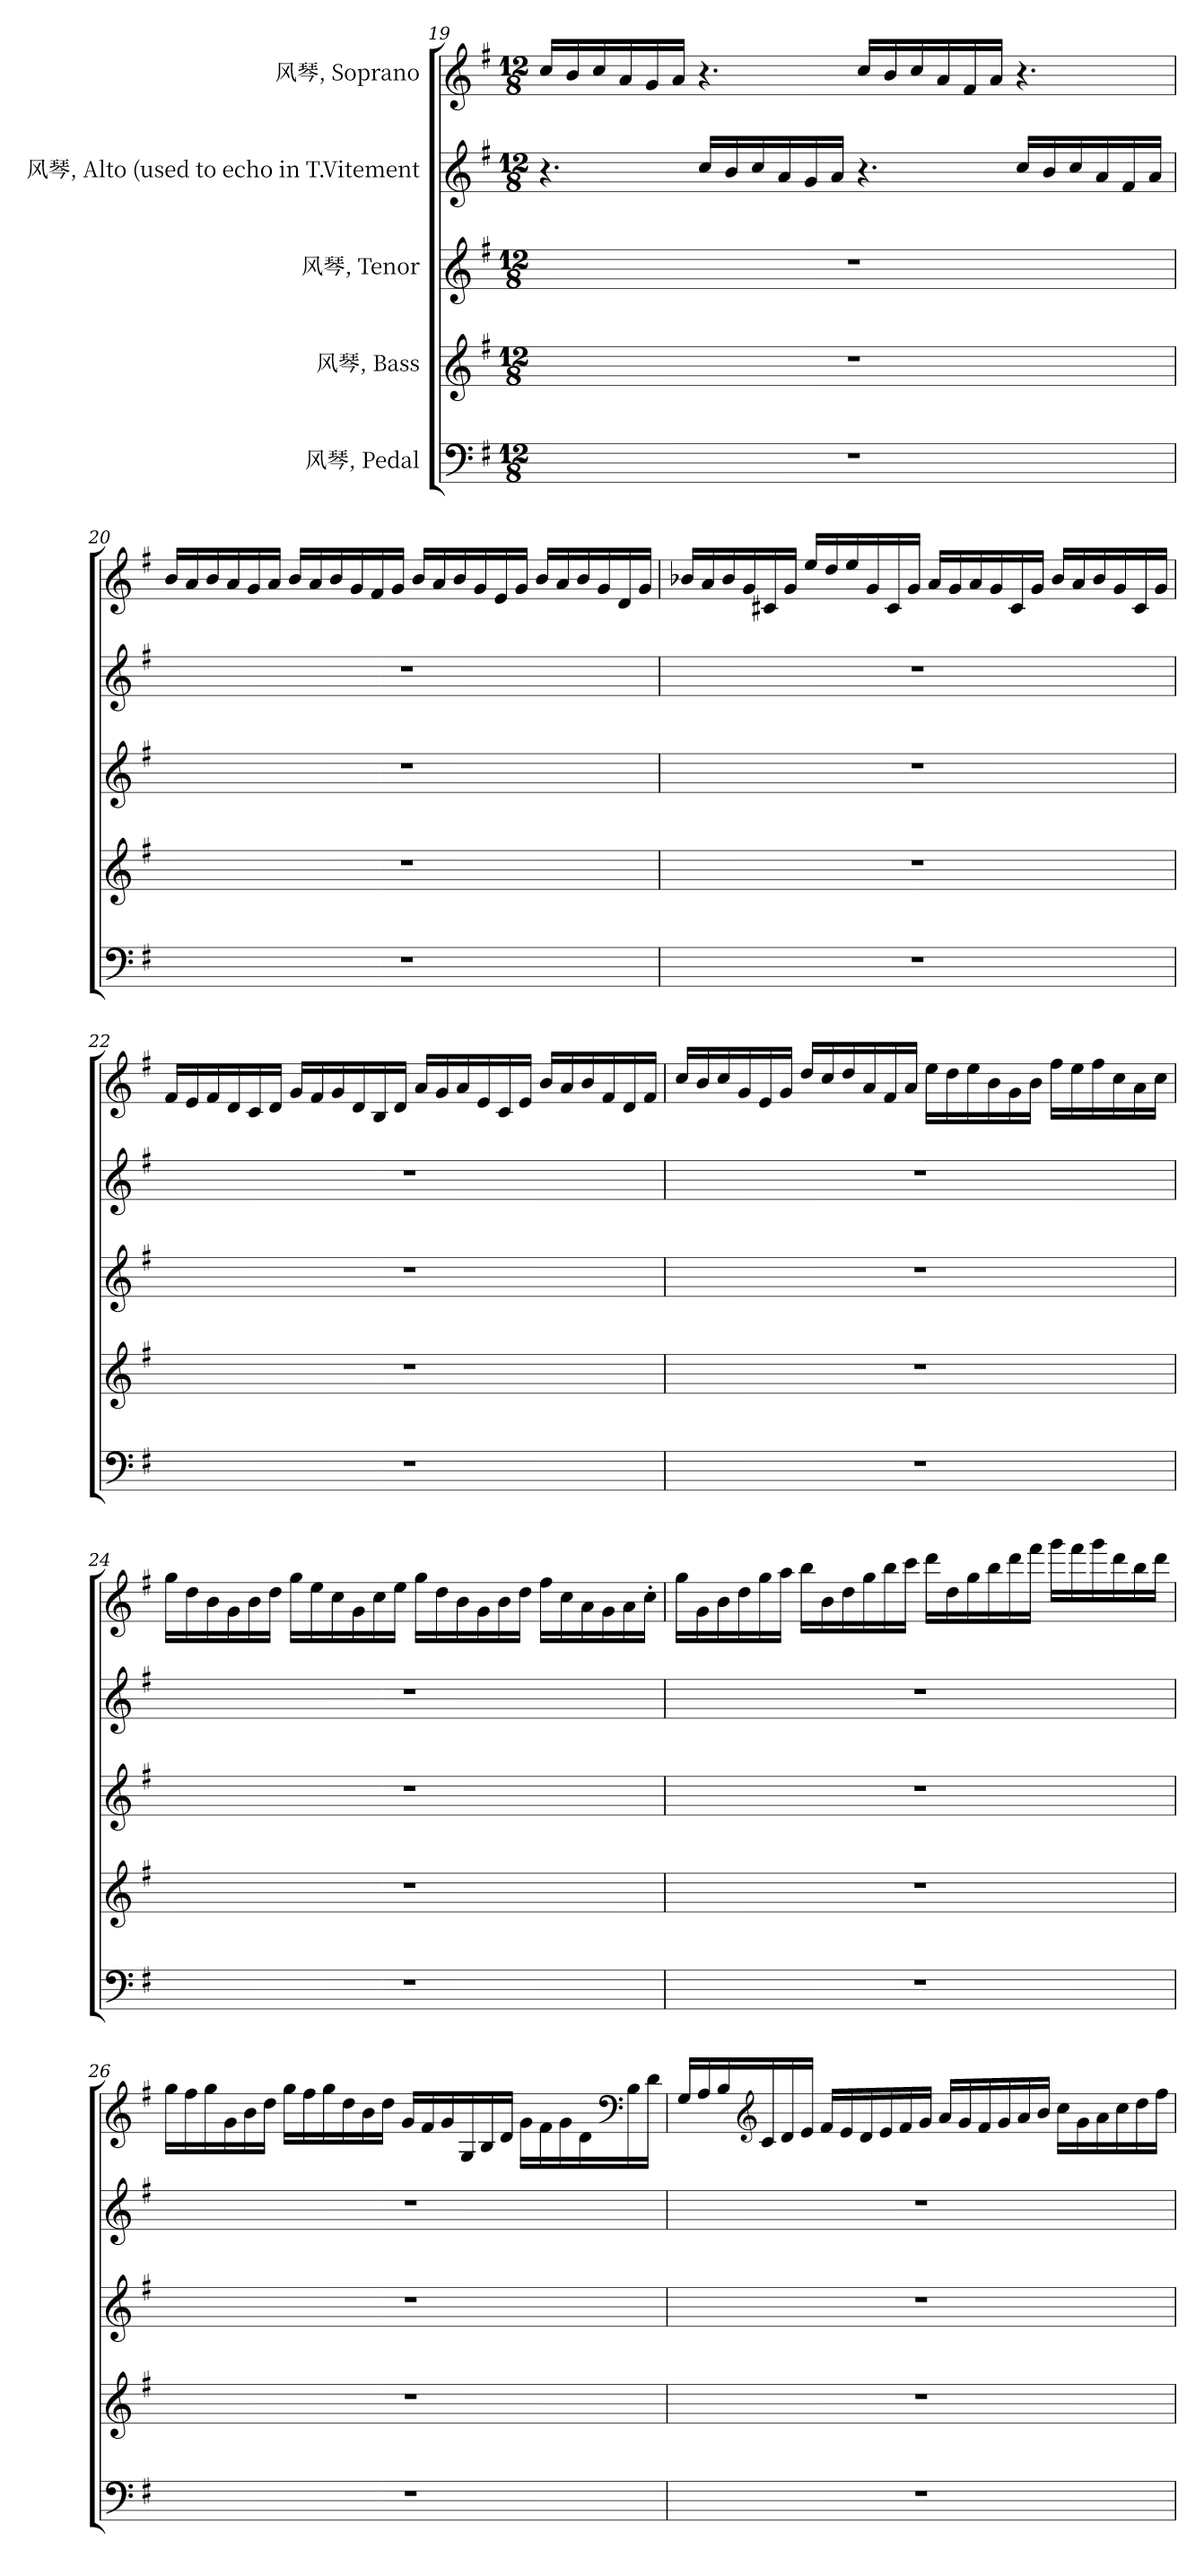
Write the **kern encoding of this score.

**kern	**kern	**kern	**kern	**kern
*part5	*part4	*part3	*part2	*part1
*staff5	*staff4	*staff3	*staff2	*staff1
*I"风琴, Pedal	*I"风琴, Bass	*I"风琴, Tenor	*I"风琴, Alto (used to echo in T.Vitement	*I"风琴, Soprano
!!LO:LB:g=z
*clefF4	*clefG2	*clefG2	*clefG2	*clefG2
*k[f#]	*k[f#]	*k[f#]	*k[f#]	*k[f#]
*M12/8	*M12/8	*M12/8	*M12/8	*M12/8
*MM132	*MM132	*MM132	*MM132	*MM132
=19	=19	=19	=19	=19
1.r	1.r	1.r	4.r	16cc/LL
.	.	.	.	16b/
.	.	.	.	16cc/
.	.	.	.	16a/
.	.	.	.	16g/
.	.	.	.	16a/JJ
*	*	*	*	*MM136
.	.	.	16cc/LL	4.r
.	.	.	16b/	.
.	.	.	16cc/	.
.	.	.	16a/	.
.	.	.	16g/	.
.	.	.	16a/JJ	.
*	*	*	*	*MM132
.	.	.	4.r	16cc/LL
.	.	.	.	16b/
.	.	.	.	16cc/
.	.	.	.	16a/
.	.	.	.	16f#/
.	.	.	.	16a/JJ
*	*	*	*	*MM136
.	.	.	16cc/LL	4.r
.	.	.	16b/	.
.	.	.	16cc/	.
.	.	.	16a/	.
.	.	.	16f#/	.
.	.	.	16a/JJ	.
!!LO:PB:g=z
=20	=20	=20	=20	=20
*	*	*	*	*MM132
1.r	1.r	1.r	1.r	16b/LL
.	.	.	.	16a/
.	.	.	.	16b/
.	.	.	.	16a/
.	.	.	.	16g/
.	.	.	.	16a/JJ
*	*	*	*	*MM136
.	.	.	.	16b/LL
.	.	.	.	16a/
.	.	.	.	16b/
.	.	.	.	16g/
*	*	*	*	*MM124
.	.	.	.	16f#/
.	.	.	.	16g/JJ
*	*	*	*	*MM132
.	.	.	.	16b/LL
.	.	.	.	16a/
.	.	.	.	16b/
.	.	.	.	16g/
.	.	.	.	16e/
.	.	.	.	16g/JJ
*	*	*	*	*MM136
.	.	.	.	16b/LL
.	.	.	.	16a/
.	.	.	.	16b/
.	.	.	.	16g/
*	*	*	*	*MM124
.	.	.	.	16d/
.	.	.	.	16g/JJ
!!LO:LB:g=z
=21	=21	=21	=21	=21
*	*	*	*	*MM132
1.r	1.r	1.r	1.r	16b-X/LL
.	.	.	.	16a/
.	.	.	.	16b-/
.	.	.	.	16g/
.	.	.	.	16c#X/
.	.	.	.	16g/JJ
*	*	*	*	*MM136
.	.	.	.	16ee/LL
.	.	.	.	16dd/
.	.	.	.	16ee/
.	.	.	.	16g/
*	*	*	*	*MM124
.	.	.	.	16c#/
.	.	.	.	16g/JJ
*	*	*	*	*MM132
.	.	.	.	16a/LL
.	.	.	.	16g/
.	.	.	.	16a/
.	.	.	.	16g/
.	.	.	.	16c#/
.	.	.	.	16g/JJ
*	*	*	*	*MM136
.	.	.	.	16b-/LL
.	.	.	.	16a/
.	.	.	.	16b-/
.	.	.	.	16g/
*	*	*	*	*MM124
.	.	.	.	16c#/
.	.	.	.	16g/JJ
!!LO:PB:g=z
=22	=22	=22	=22	=22
*	*	*	*	*MM132
1.r	1.r	1.r	1.r	16f#/LL
.	.	.	.	16e/
.	.	.	.	16f#/
.	.	.	.	16d/
.	.	.	.	16c/
.	.	.	.	16d/JJ
*	*	*	*	*MM136
.	.	.	.	16g/LL
.	.	.	.	16f#/
.	.	.	.	16g/
.	.	.	.	16d/
*	*	*	*	*MM124
.	.	.	.	16B/
.	.	.	.	16d/JJ
*	*	*	*	*MM132
.	.	.	.	16a/LL
.	.	.	.	16g/
.	.	.	.	16a/
.	.	.	.	16e/
.	.	.	.	16c/
.	.	.	.	16e/JJ
*	*	*	*	*MM136
.	.	.	.	16b/LL
.	.	.	.	16a/
.	.	.	.	16b/
.	.	.	.	16f#/
*	*	*	*	*MM124
.	.	.	.	16d/
.	.	.	.	16f#/JJ
!!LO:LB:g=z
=23	=23	=23	=23	=23
*	*	*	*	*MM132
1.r	1.r	1.r	1.r	16cc/LL
.	.	.	.	16b/
.	.	.	.	16cc/
.	.	.	.	16g/
.	.	.	.	16e/
.	.	.	.	16g/JJ
*	*	*	*	*MM136
.	.	.	.	16dd/LL
.	.	.	.	16cc/
.	.	.	.	16dd/
.	.	.	.	16a/
*	*	*	*	*MM124
.	.	.	.	16f#/
.	.	.	.	16a/JJ
*	*	*	*	*MM132
.	.	.	.	16ee\LL
.	.	.	.	16dd\
.	.	.	.	16ee\
.	.	.	.	16b\
.	.	.	.	16g\
.	.	.	.	16b\JJ
*	*	*	*	*MM136
.	.	.	.	16ff#\LL
.	.	.	.	16ee\
.	.	.	.	16ff#\
.	.	.	.	16cc\
*	*	*	*	*MM124
.	.	.	.	16a\
.	.	.	.	16cc\JJ
!!LO:PB:g=z
=24	=24	=24	=24	=24
*	*	*	*	*MM132
1.r	1.r	1.r	1.r	16gg\LL
.	.	.	.	16dd\
.	.	.	.	16b\
.	.	.	.	16g\
.	.	.	.	16b\
.	.	.	.	16dd\JJ
*	*	*	*	*MM136
.	.	.	.	16gg\LL
.	.	.	.	16ee\
.	.	.	.	16cc\
.	.	.	.	16g\
*	*	*	*	*MM124
.	.	.	.	16cc\
.	.	.	.	16ee\JJ
*	*	*	*	*MM132
.	.	.	.	16gg\LL
.	.	.	.	16dd\
.	.	.	.	16b\
.	.	.	.	16g\
.	.	.	.	16b\
.	.	.	.	16dd\JJ
*	*	*	*	*MM136
.	.	.	.	16ff#\LL
.	.	.	.	16cc\
.	.	.	.	16a\
.	.	.	.	16g\
*	*	*	*	*MM124
.	.	.	.	16a\
.	.	.	.	16cc'\JJ
!!LO:LB:g=z
=25	=25	=25	=25	=25
*	*	*	*	*MM132
1.r	1.r	1.r	1.r	16gg\LL
.	.	.	.	16g\
.	.	.	.	16b\
.	.	.	.	16dd\
.	.	.	.	16gg\
.	.	.	.	16aa\JJ
*	*	*	*	*MM136
.	.	.	.	16bb\LL
.	.	.	.	16b\
.	.	.	.	16dd\
.	.	.	.	16gg\
*	*	*	*	*MM124
.	.	.	.	16bb\
.	.	.	.	16ccc\JJ
*	*	*	*	*MM132
.	.	.	.	16ddd\LL
.	.	.	.	16dd\
.	.	.	.	16gg\
.	.	.	.	16bb\
.	.	.	.	16ddd\
.	.	.	.	16fff#\JJ
*	*	*	*	*MM136
.	.	.	.	16ggg\LL
.	.	.	.	16fff#\
.	.	.	.	16ggg\
.	.	.	.	16ddd\
*	*	*	*	*MM124
.	.	.	.	16bb\
.	.	.	.	16ddd\JJ
!!LO:PB:g=z
=26	=26	=26	=26	=26
*	*	*	*	*MM132
1.r	1.r	1.r	1.r	16gg\LL
.	.	.	.	16ff#\
.	.	.	.	16gg\
.	.	.	.	16g\
.	.	.	.	16b\
.	.	.	.	16dd\JJ
*	*	*	*	*MM136
.	.	.	.	16gg\LL
.	.	.	.	16ff#\
.	.	.	.	16gg\
.	.	.	.	16dd\
*	*	*	*	*MM124
.	.	.	.	16b\
.	.	.	.	16dd\JJ
*	*	*	*	*MM132
.	.	.	.	16g/LL
.	.	.	.	16f#/
.	.	.	.	16g/
.	.	.	.	16G/
.	.	.	.	16B/
.	.	.	.	16d/JJ
*	*	*	*	*MM136
.	.	.	.	16g\LL
.	.	.	.	16f#\
.	.	.	.	16g\
.	.	.	.	16d\
*	*	*	*	*clefF4
*	*	*	*	*MM124
.	.	.	.	16B\
.	.	.	.	16d\JJ
!!LO:LB:g=z
=27	=27	=27	=27	=27
*	*	*	*	*MM132
1.r	1.r	1.r	1.r	16G/LL
.	.	.	.	16A/
.	.	.	.	16B/
*	*	*	*	*clefG2
.	.	.	.	16c/
.	.	.	.	16d/
.	.	.	.	16e/JJ
*	*	*	*	*MM136
.	.	.	.	16f#/LL
.	.	.	.	16e/
.	.	.	.	16d/
.	.	.	.	16e/
*	*	*	*	*MM124
.	.	.	.	16f#/
.	.	.	.	16g/JJ
*	*	*	*	*MM132
.	.	.	.	16a/LL
.	.	.	.	16g/
.	.	.	.	16f#/
.	.	.	.	16g/
.	.	.	.	16a/
.	.	.	.	16b/JJ
*	*	*	*	*MM136
.	.	.	.	16cc\LL
.	.	.	.	16g\
.	.	.	.	16a\
.	.	.	.	16cc\
*	*	*	*	*MM124
.	.	.	.	16dd\
.	.	.	.	16ff#\JJ
=	=	=	=	=
*-	*-	*-	*-	*-
